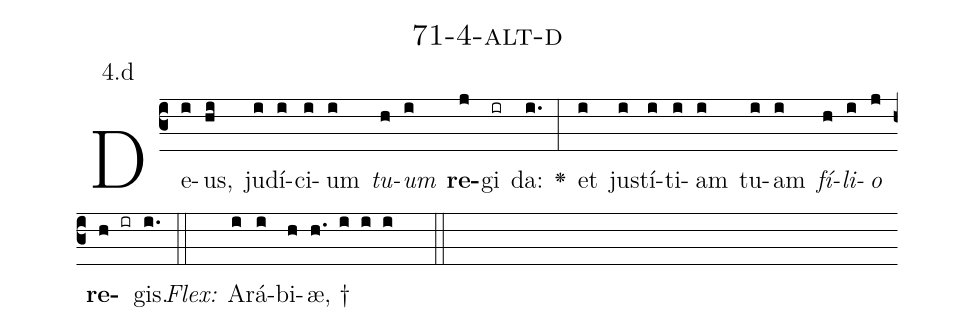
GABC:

name: 71-4-alt-d;
annotation: 4.d;
%%
(c3)De(i)us,(hi) ju(i)dí(i)ci(i)um(i) <i>tu</i>(h)<i>um</i>(i) <b>re</b>(j)gi(ir) da:(i.) <v>\greheightstar</v>(:) et(i) jus(i)tí(i)ti(i)am(i) tu(i)am(i) <i>fí</i>(h)<i>li</i>(i)<i>o</i>(j) <b>re</b>(h ir)gis.(i.) (::)
<i>Flex:</i>()  A(i)rá(i)bi(h)æ, †(h. i i i  ::)

%E(i) u(h) o(i) u(j) a(h) e.(i.) (::)
